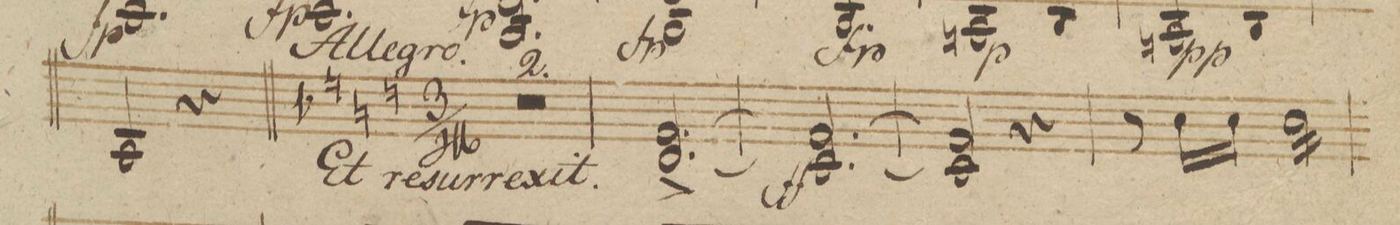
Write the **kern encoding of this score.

**kern	**dynam
*I"Violino 2do	*
*clefG2	*
*k[b-e-a-d-]	*
*met(c|)	*
*M3/4	*
2A-/	.
*kcancel	*
4r	.
=125||	=125||
*null	*
*k[b-]	*
1.r	.
=126	=126
=127	=127
(2.d^/ [2.f	.
=128	=128
[2.c/) 2.f_	ff
=129	=129
2c/] 2f]	.
4r	.
=130	=130
8r	.
16cc\LL	.
16cc\JJ	.
*tremolo	*
16cc\LL	.
16cc\	.
16cc\	.
16cc\	.
16cc\	.
16cc\	.
16cc\	.
16cc\JJ	.
*Xtremolo	*
=131	=131
*-	*-
